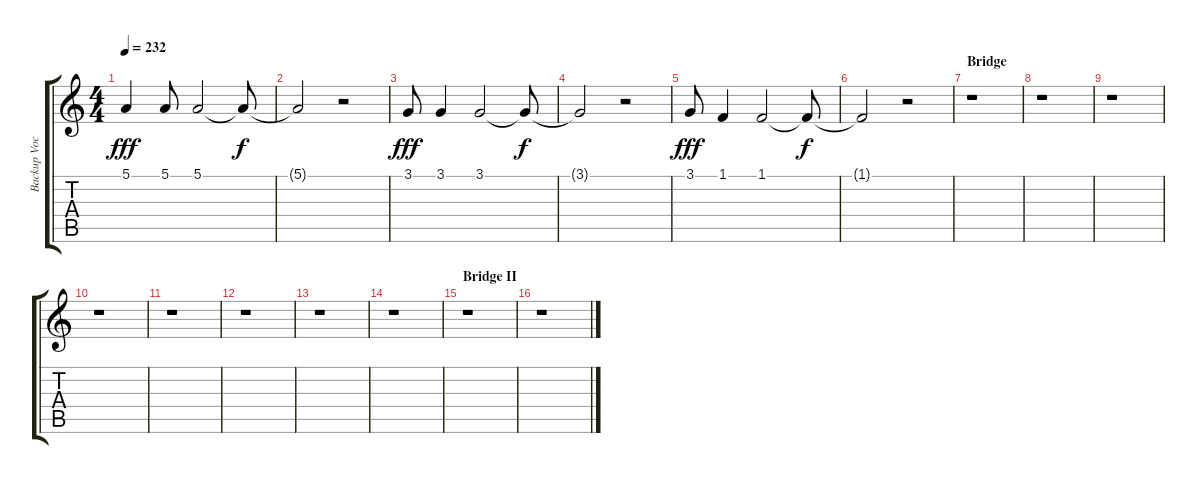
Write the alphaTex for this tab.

\track ("Backup Vocals" "Backup Voc") {instrument flute}
\staff {score tabs}
\tuning (E4 B3 G3 D3 A2 E2) {hide}
\ts (4 4)
\tempo 232
\clef g2
\ks c
5.1.4{dy fff} 5.1.8 5.1.2 5.1{t}.8{dy f} |
5.1{t}.2 r.2 |
3.1.8{dy fff} 3.1.4 3.1.2 3.1{t}.8{dy f} |
3.1{t}.2 r.2 |
3.1.8{dy fff} 1.1.4 1.1.2 1.1{t}.8{dy f} |
1.1{t}.2 r.2 |
\section ("" "Bridge")
r.1 |
r.1 |
r.1 |
r.1 |
r.1 |
r.1 |
r.1 |
r.1 |
\section ("" "Bridge II")
r.1 |
r.1
